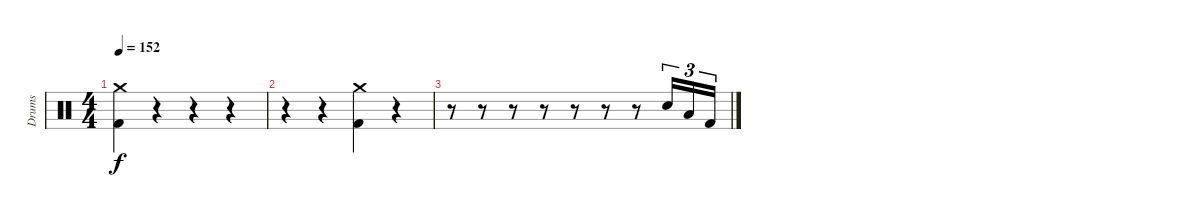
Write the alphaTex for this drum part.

\track ("Drums" "Drums") {instrument percussion}
\staff {score}
\articulation defaults
\ts (4 4)
\tempo 152
\clef neutral
\ks c
("Crash medium (hit)" "Kick (hit) 2").4{dy f} r.4 r.4 r.4 |
r.4 r.4 ("Crash medium (hit)" "Kick (hit) 2").4 r.4 |
r.8 r.8 r.8 r.8 r.8 r.8 r.8 "Snare (hit) 2".16{tu (3 2)} "Low Tom (hit)".16{tu (3 2)} "Kick (hit) 2".16{tu (3 2)}
